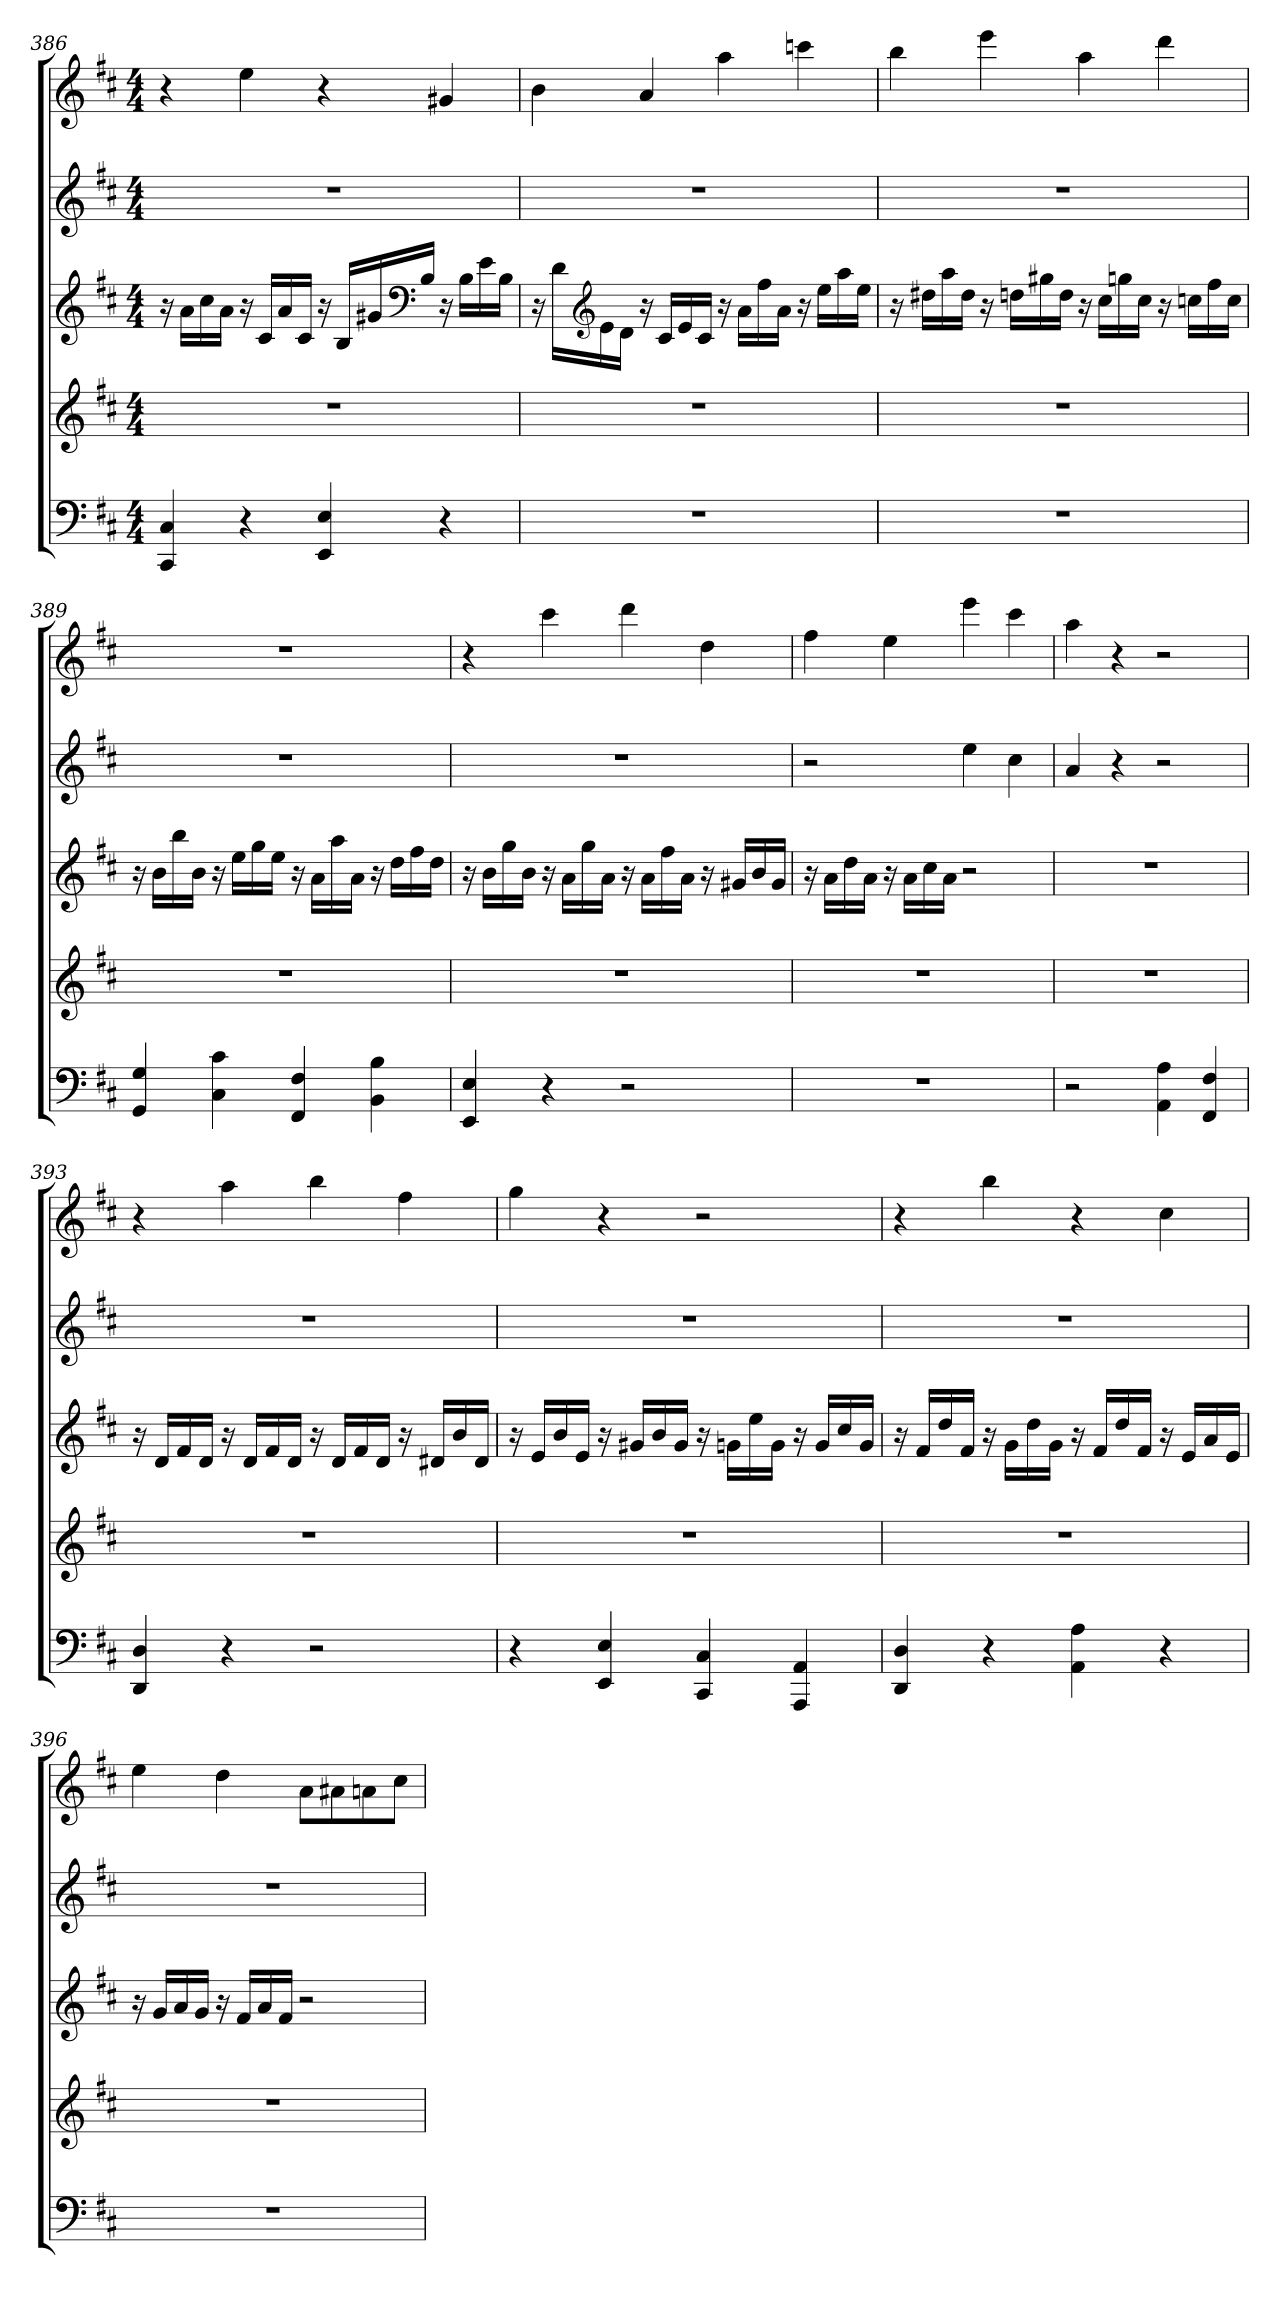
**kern	**kern	**kern	**kern	**kern
*part5	*part4	*part3	*part2	*part1
*staff5	*staff4	*staff3	*staff2	*staff1
*clefF4	*clefG2	*clefG2	*clefG2	*clefG2
*k[f#c#]	*k[f#c#]	*k[f#c#]	*k[f#c#]	*k[f#c#]
*M4/4	*M4/4	*M4/4	*M4/4	*M4/4
*MM125	*MM125	*MM125	*MM125	*MM125
=386	=386	=386	=386	=386
4CC#/ 4C#/	1r	16r	1r	4r
.	.	16a\LL	.	.
.	.	16cc#\	.	.
.	.	16a\JJ	.	.
4r	.	16r	.	4ee\
.	.	16c#/LL	.	.
.	.	16a/	.	.
.	.	16c#/JJ	.	.
*	*	*	*	*MM125
4EE/ 4E/	.	16r	.	4r
.	.	16B/LL	.	.
.	.	16g#X/	.	.
*	*	*clefF4	*	*
.	.	16B/JJ	.	.
4r	.	16r	.	4g#X/
.	.	16B\LL	.	.
.	.	16e\	.	.
.	.	16B\JJ	.	.
!!LO:LB:g=z
=387	=387	=387	=387	=387
*	*	*	*	*MM125
1r	1r	16r	1r	4b\
.	.	16d\LL	.	.
*	*	*clefG2	*	*
.	.	16e\	.	.
.	.	16d\JJ	.	.
.	.	16r	.	4a/
.	.	16c#/LL	.	.
.	.	16e/	.	.
.	.	16c#/JJ	.	.
*	*	*	*	*MM125
.	.	16r	.	4aa\
.	.	16a\LL	.	.
.	.	16ff#\	.	.
.	.	16a\JJ	.	.
.	.	16r	.	4cccn\
.	.	16ee\LL	.	.
.	.	16aa\	.	.
.	.	16ee\JJ	.	.
=388	=388	=388	=388	=388
1r	1r	16r	1r	4bb\
.	.	16dd#X\LL	.	.
.	.	16aa\	.	.
.	.	16dd#\JJ	.	.
.	.	16r	.	4eee\
.	.	16ddn\LL	.	.
.	.	16gg#X\	.	.
.	.	16dd\JJ	.	.
.	.	16r	.	4aa\
.	.	16cc#\LL	.	.
.	.	16ggn\	.	.
.	.	16cc#\JJ	.	.
.	.	16r	.	4ddd\
.	.	16ccn\LL	.	.
.	.	16ff#\	.	.
.	.	16cc\JJ	.	.
!!LO:PB:g=z
=389	=389	=389	=389	=389
*	*	*	*	*MM125
4GG/ 4G/	1r	16r	1r	1r
.	.	16b\LL	.	.
.	.	16bb\	.	.
.	.	16b\JJ	.	.
4C#\ 4c#\	.	16r	.	.
.	.	16ee\LL	.	.
.	.	16gg\	.	.
.	.	16ee\JJ	.	.
4FF#/ 4F#/	.	16r	.	.
.	.	16a\LL	.	.
.	.	16aa\	.	.
.	.	16a\JJ	.	.
4BB\ 4B\	.	16r	.	.
.	.	16dd\LL	.	.
.	.	16ff#\	.	.
.	.	16dd\JJ	.	.
=390	=390	=390	=390	=390
4EE/ 4E/	1r	16r	1r	4r
.	.	16b\LL	.	.
.	.	16gg\	.	.
.	.	16b\JJ	.	.
4r	.	16r	.	4ccc#\
.	.	16a\LL	.	.
.	.	16gg\	.	.
.	.	16a\JJ	.	.
2r	.	16r	.	4ddd\
.	.	16a\LL	.	.
.	.	16ff#\	.	.
.	.	16a\JJ	.	.
.	.	16r	.	4dd\
.	.	16g#X/LL	.	.
.	.	16b/	.	.
.	.	16g#/JJ	.	.
=391	=391	=391	=391	=391
1r	1r	16r	2r	4ff#\
.	.	16a\LL	.	.
.	.	16dd\	.	.
.	.	16a\JJ	.	.
.	.	16r	.	4ee\
.	.	16a\LL	.	.
.	.	16cc#\	.	.
.	.	16a\JJ	.	.
.	.	2r	4ee\	4eee\
.	.	.	4cc#\	4ccc#\
!!LO:LB:g=z
=392	=392	=392	=392	=392
2r	1r	1r	4a/	4aa\
.	.	.	4r	4r
4AA\ 4A\	.	.	2r	2r
4FF#/ 4F#/	.	.	.	.
=393	=393	=393	=393	=393
*	*	*	*	*MM125
4DD/ 4D/	1r	16r	1r	4r
.	.	16d/LL	.	.
.	.	16f#/	.	.
.	.	16d/JJ	.	.
4r	.	16r	.	4aa\
.	.	16d/LL	.	.
.	.	16f#/	.	.
.	.	16d/JJ	.	.
2r	.	16r	.	4bb\
.	.	16d/LL	.	.
.	.	16f#/	.	.
.	.	16d/JJ	.	.
.	.	16r	.	4ff#\
.	.	16d#X/LL	.	.
.	.	16b/	.	.
.	.	16d#/JJ	.	.
=394	=394	=394	=394	=394
4r	1r	16r	1r	4gg\
.	.	16e/LL	.	.
.	.	16b/	.	.
.	.	16e/JJ	.	.
4EE/ 4E/	.	16r	.	4r
.	.	16g#X/LL	.	.
.	.	16b/	.	.
.	.	16g#/JJ	.	.
4CC#/ 4C#/	.	16r	.	2r
.	.	16gn\LL	.	.
.	.	16ee\	.	.
.	.	16g\JJ	.	.
4AAA/ 4AA/	.	16r	.	.
.	.	16g/LL	.	.
.	.	16cc#/	.	.
.	.	16g/JJ	.	.
!!LO:PB:g=z
=395	=395	=395	=395	=395
*	*	*	*	*MM125
4DD/ 4D/	1r	16r	1r	4r
.	.	16f#/LL	.	.
.	.	16dd/	.	.
.	.	16f#/JJ	.	.
4r	.	16r	.	4bb\
.	.	16g\LL	.	.
.	.	16dd\	.	.
.	.	16g\JJ	.	.
*	*	*	*	*MM125
4AA\ 4A\	.	16r	.	4r
.	.	16f#/LL	.	.
.	.	16dd/	.	.
.	.	16f#/JJ	.	.
4r	.	16r	.	4cc#\
.	.	16e/LL	.	.
.	.	16a/	.	.
.	.	16e/JJ	.	.
=396	=396	=396	=396	=396
1r	1r	16r	1r	4ee\
.	.	16g/LL	.	.
.	.	16a/	.	.
.	.	16g/JJ	.	.
*	*	*	*	*MM121
.	.	16r	.	4dd\
.	.	16f#/LL	.	.
.	.	16a/	.	.
.	.	16f#/JJ	.	.
*	*	*	*	*MM130
.	.	2r	.	8a\L
.	.	.	.	8a#X\
.	.	.	.	8an\
.	.	.	.	8cc#\J
=	=	=	=	=
*-	*-	*-	*-	*-
